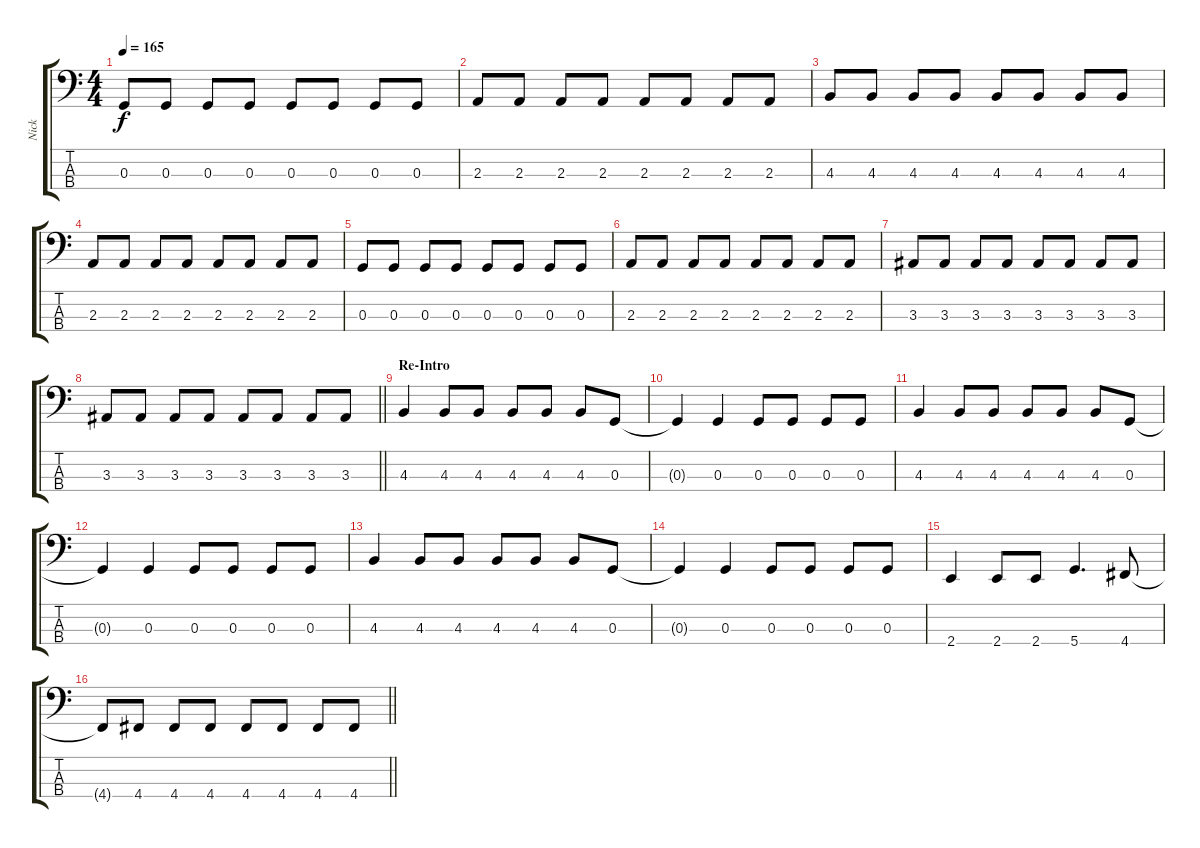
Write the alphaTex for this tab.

\track ("Nick" "Nick") {instrument electricbassfinger}
\staff {score tabs}
\tuning (F2 C2 G1 D1) {hide}
\ts (4 4)
\tempo 165
\clef f4
\ks c
0.3.8{dy f} 0.3.8 0.3.8 0.3.8 0.3.8 0.3.8 0.3.8 0.3.8 |
2.3.8 2.3.8 2.3.8 2.3.8 2.3.8 2.3.8 2.3.8 2.3.8 |
4.3.8 4.3.8 4.3.8 4.3.8 4.3.8 4.3.8 4.3.8 4.3.8 |
2.3.8 2.3.8 2.3.8 2.3.8 2.3.8 2.3.8 2.3.8 2.3.8 |
0.3.8 0.3.8 0.3.8 0.3.8 0.3.8 0.3.8 0.3.8 0.3.8 |
2.3.8 2.3.8 2.3.8 2.3.8 2.3.8 2.3.8 2.3.8 2.3.8 |
3.3.8 3.3.8 3.3.8 3.3.8 3.3.8 3.3.8 3.3.8 3.3.8 |
\barLineRight lightlight
3.3.8 3.3.8 3.3.8 3.3.8 3.3.8 3.3.8 3.3.8 3.3.8 |
\section ("" "Re-Intro")
4.3.4 4.3.8 4.3.8 4.3.8 4.3.8 4.3.8 0.3.8 |
0.3{t}.4 0.3.4 0.3.8 0.3.8 0.3.8 0.3.8 |
4.3.4 4.3.8 4.3.8 4.3.8 4.3.8 4.3.8 0.3.8 |
0.3{t}.4 0.3.4 0.3.8 0.3.8 0.3.8 0.3.8 |
4.3.4 4.3.8 4.3.8 4.3.8 4.3.8 4.3.8 0.3.8 |
0.3{t}.4 0.3.4 0.3.8 0.3.8 0.3.8 0.3.8 |
2.4.4 2.4.8 2.4.8 5.4.4{d} 4.4.8 |
\barLineRight lightlight
4.4{t}.8 4.4.8 4.4.8 4.4.8 4.4.8 4.4.8 4.4.8 4.4.8
